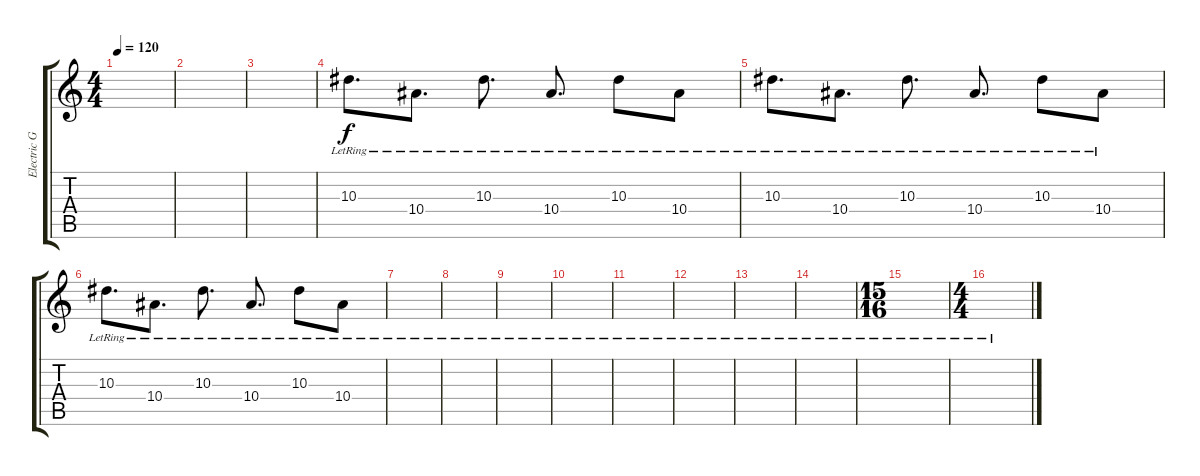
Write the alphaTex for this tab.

\track ("Electric Guitar O.D." "Electric G") {instrument electricguitarclean}
\staff {score tabs}
\tuning (D4 A3 F3 C3 G2 C2) {hide}
\ts (4 4)
\tempo 120
\clef g2
\ks c
|
|
|
10.3{lr}.8{d} 10.4{lr}.8{d} 10.3{lr}.8{d} 10.4{lr}.8{d} 10.3{lr}.8 10.4{lr}.8 |
10.3{lr}.8{d} 10.4{lr}.8{d} 10.3{lr}.8{d} 10.4{lr}.8{d} 10.3{lr}.8 10.4{lr}.8 |
10.3{lr}.8{d} 10.4{lr}.8{d} 10.3{lr}.8{d} 10.4{lr}.8{d} 10.3{lr}.8 10.4{lr}.8 |
|
|
|
|
|
|
|
|
\ts (15 16)
|
\ts (4 4)
